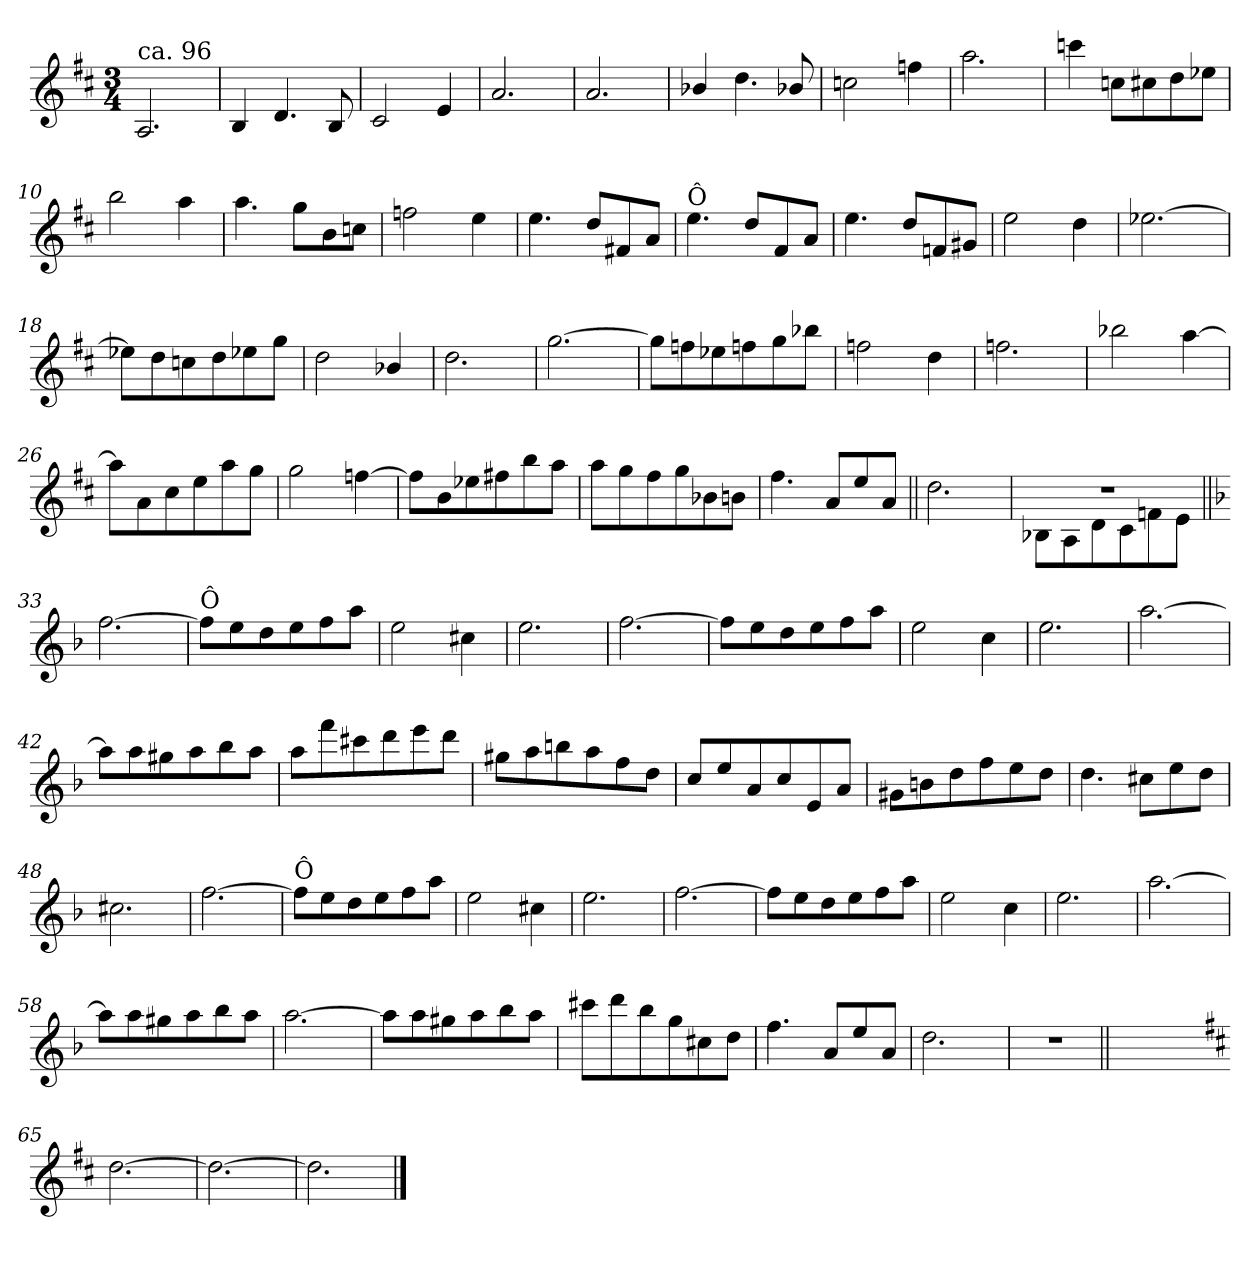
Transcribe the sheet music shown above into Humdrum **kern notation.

**kern
*part1
*staff1
*clefG2
*k[f#c#]
*D:
*M3/4
=1
*^
!LO:TX:a:t=ca. 96	!
2.A/	2.ryy
=2	=2
4B/	2.ryy
4.d/	.
8B/	.
=3	=3
2c#/	2.ryy
4e/	.
=4	=4
2.a/	2.ryy
=5	=5
2.a/	2.ryy
!!LO:LB:g=z	!!
=6	=6
4b-X/	2.ryy
4.dd\	.
8b-X/	.
=7	=7
2ccn\	2.ryy
4ffn\	.
=8	=8
2.aa\	2.ryy
=9	=9
4cccn\	2.ryy
8ccn\L	.
8cc#X\	.
8dd\	.
8ee-X\J	.
=10	=10
2bb\	2.ryy
4aa\	.
!!LO:LB:g=z	!!
=11	=11
4.aa\	2.ryy
8gg\L	.
8b\	.
8ccn\J	.
=12	=12
2ffn\	2.ryy
4ee\	.
=13	=13
4.ee\	2.ryy
8dd/L	.
8f#X/	.
8a/J	.
=14	=14
!LO:TX:a:t=Ô	!
4.ee\	2.ryy
8dd/L	.
8f#/	.
8a/J	.
=15	=15
4.ee\	2.ryy
8dd/L	.
8fn/	.
8g#X/J	.
!!LO:LB:g=z	!!
=16	=16
2ee\	2.ryy
4dd\	.
=17	=17
[<2.ee-X\	2.ryy
=18	=18
8ee-X\L]	2.ryy
8dd\	.
8ccn\	.
8dd\	.
8ee-X\	.
8gg\J	.
=19	=19
2dd\	2.ryy
4b-X/	.
=20	=20
2.dd\	2.ryy
!!LO:LB:g=z	!!
=21	=21
[<2.gg\	2.ryy
=22	=22
8gg\L]	2.ryy
8ffn\	.
8ee-X\	.
8ffn\	.
8gg\	.
8bb-X\J	.
=23	=23
2ffn\	2.ryy
4dd\	.
=24	=24
2.ffn\	2.ryy
=25	=25
2bb-X\	2.ryy
[<4aa\	.
!!LO:LB:g=z	!!
=26	=26
8aa\L]	2.ryy
8a\	.
8cc#\	.
8ee\	.
8aa\	.
8gg\J	.
=27	=27
2gg\	2.ryy
[<4ffn\	.
=28	=28
8ffn\L]	2.ryy
8b\	.
8ee-X\	.
8ff#X\	.
8bb\	.
8aa\J	.
=29	=29
8aa\L	2.ryy
8gg\	.
8ff#\	.
8gg\	.
8b-X\	.
8bn\J	.
=30	=30
4.ff#\	2.ryy
8a/L	.
8ee/	.
8a/J	.
!!LO:LB:g=z	!!
=31||	=31||
2.dd\	2.ryy
=32	=32
*	*^
2.r	8B-X!\L	2.ryy
.	8A!\	.
.	8d!\	.
.	8c#!\	.
.	8fn!\	.
.	8e!\J	.
*v	*v	*v
=33||
*k[b-]
*F:
*^
[<2.ff\	2.ryy
=34	=34
!LO:TX:a:t=Ô	!
8ff\L]	2.ryy
8ee\	.
8dd\	.
8ee\	.
8ff\	.
8aa\J	.
=35	=35
2ee\	2.ryy
4cc#X\	.
!!LO:LB:g=z	!!
=36	=36
2.ee\	2.ryy
=37	=37
[<2.ff\	2.ryy
=38	=38
8ff\L]	2.ryy
8ee\	.
8dd\	.
8ee\	.
8ff\	.
8aa\J	.
=39	=39
2ee\	2.ryy
4cc\	.
=40	=40
2.ee\	2.ryy
!!LO:PB:g=z	!!
=41	=41
[<2.aa\	2.ryy
=42	=42
8aa\L]	2.ryy
8aa\	.
8gg#X\	.
8aa\	.
8bb-\	.
8aa\J	.
=43	=43
8aa\L	2.ryy
8fff\	.
8ccc#X\	.
8ddd\	.
8eee\	.
8ddd\J	.
=44	=44
8gg#X\L	2.ryy
8aa\	.
8bbn\	.
8aa\	.
8ff\	.
8dd\J	.
=45	=45
8cc/L	2.ryy
8ee/	.
8a/	.
8cc/	.
8e/	.
8a/J	.
!!LO:LB:g=z	!!
=46	=46
8g#X\L	2.ryy
8bn\	.
8dd\	.
8ff\	.
8ee\	.
8dd\J	.
=47	=47
4.dd\	2.ryy
8cc#X\L	.
8ee\	.
8dd\J	.
=48	=48
2.cc#X\	2.ryy
=49	=49
[<2.ff\	2.ryy
=50	=50
!LO:TX:a:t=Ô	!
8ff\L]	2.ryy
8ee\	.
8dd\	.
8ee\	.
8ff\	.
8aa\J	.
!!LO:LB:g=z	!!
=51	=51
2ee\	2.ryy
4cc#X\	.
=52	=52
2.ee\	2.ryy
=53	=53
[<2.ff\	2.ryy
=54	=54
8ff\L]	2.ryy
8ee\	.
8dd\	.
8ee\	.
8ff\	.
8aa\J	.
=55	=55
2ee\	2.ryy
4cc\	.
!!LO:LB:g=z	!!
=56	=56
2.ee\	2.ryy
=57	=57
[<2.aa\	2.ryy
=58	=58
8aa\L]	2.ryy
8aa\	.
8gg#X\	.
8aa\	.
8bb-\	.
8aa\J	.
=59	=59
[<2.aa\	2.ryy
=60	=60
8aa\L]	2.ryy
8aa\	.
8gg#X\	.
8aa\	.
8bb-\	.
8aa\J	.
!!LO:LB:g=z	!!
=61	=61
8ccc#X\L	2.ryy
8ddd\	.
8bb-\	.
8gg\	.
8cc#X\	.
8dd\J	.
=62	=62
4.ff\	2ryy
8a/L	.
8ee/	4ryy
8a/J	.
=63	=63
2.dd\	2.ryy
=64	=64
2.ree	2.ryy
*v	*v
=64X641||
2.ryy
!!LO:LB:g=z
=65-
*k[f#c#]
*D:
*^
[<2.dd\	2.ryy
=66	=66
2.dd\_	2.ryy
=67	=67
2.dd\]	2.ryy
*v	*v
==
*-
